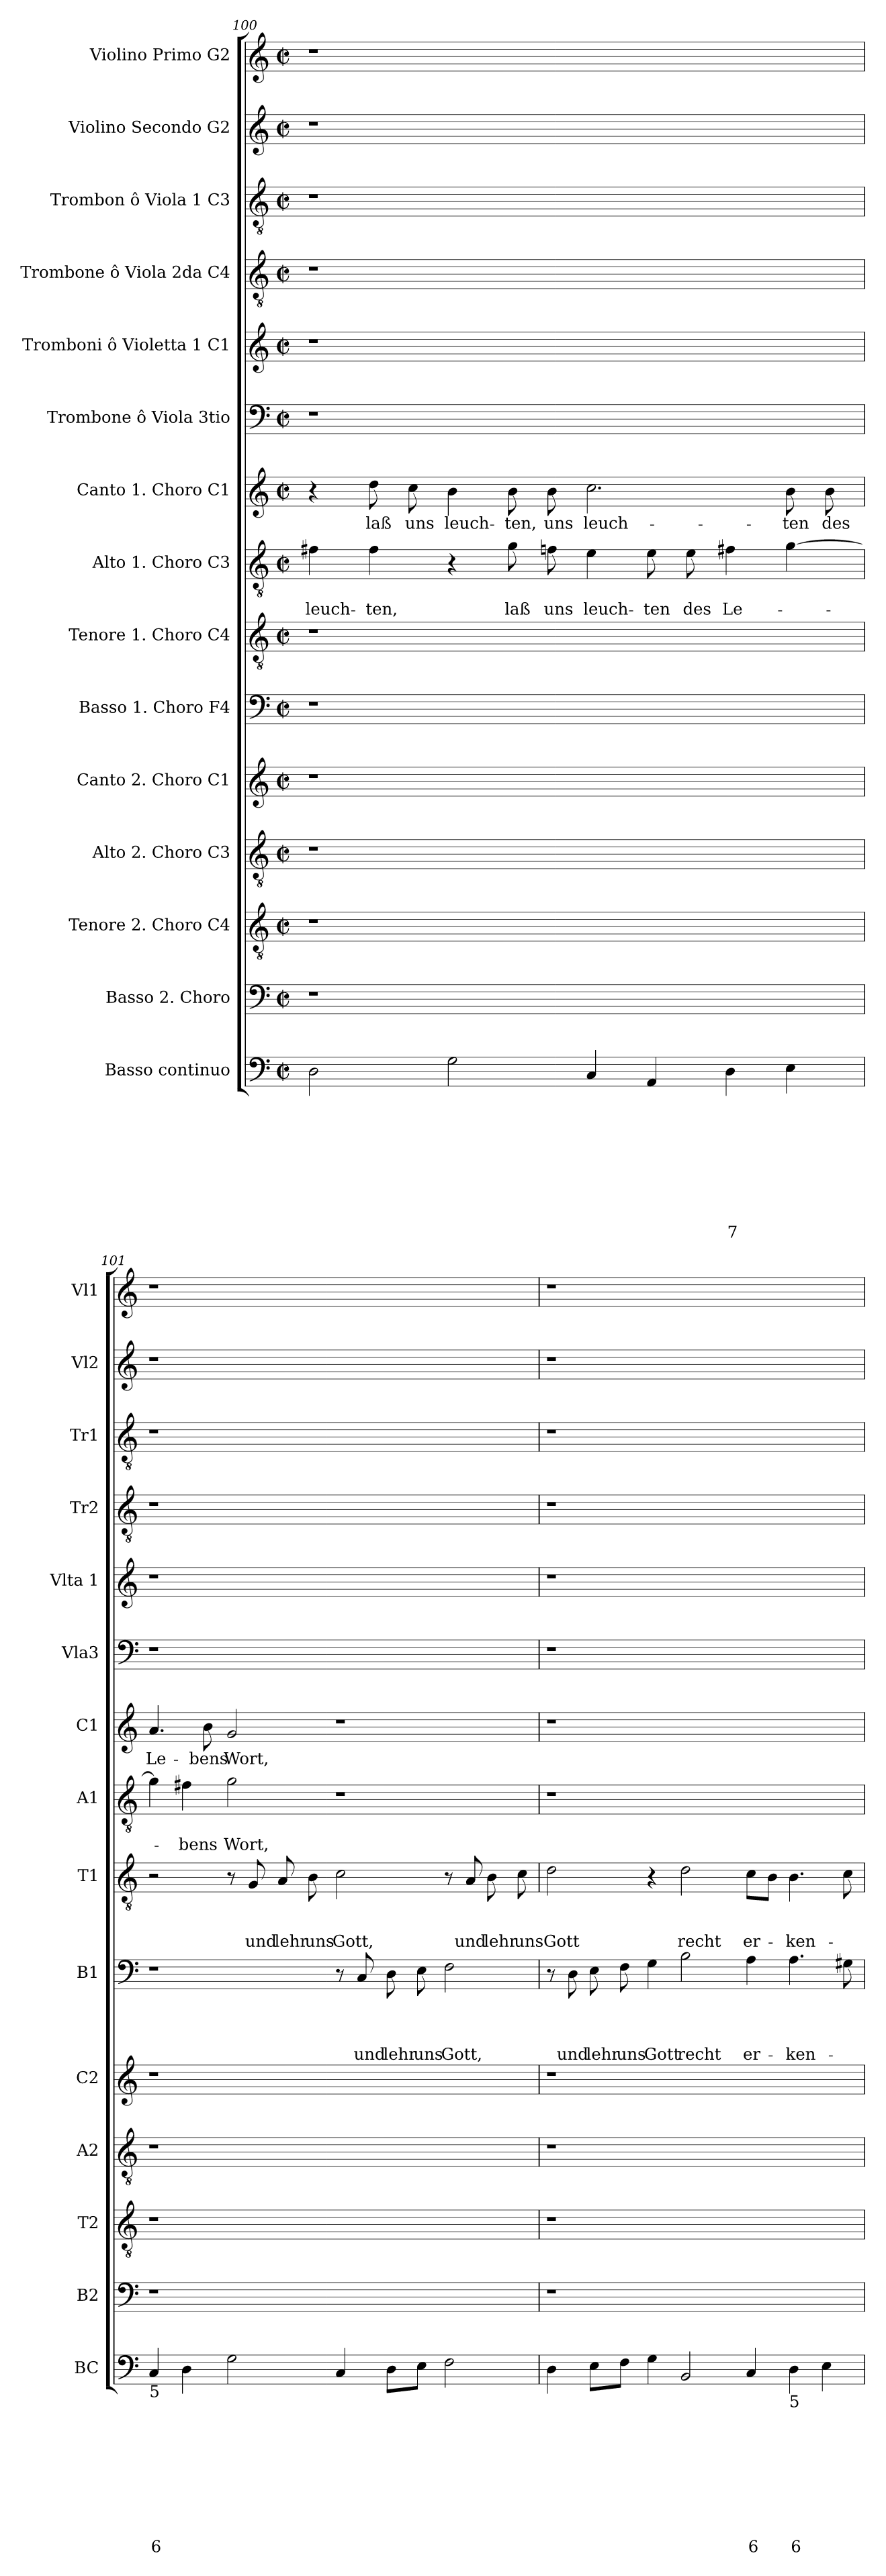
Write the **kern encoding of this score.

**kern	**text	**text	**text	**text	**text	**text	**text	**text	**text	**kern	**kern	**kern	**kern	**kern	**text	**text	**text	**text	**kern	**text	**text	**text	**kern	**text	**text	**kern	**text	**kern	**kern	**kern	**kern	**kern	**kern
*part15	*part15	*part15	*part15	*part15	*part15	*part15	*part15	*part15	*part15	*part14	*part13	*part12	*part11	*part10	*part10	*part10	*part10	*part10	*part9	*part9	*part9	*part9	*part8	*part8	*part8	*part7	*part7	*part6	*part5	*part4	*part3	*part2	*part1
*staff15	*staff15	*staff15	*staff15	*staff15	*staff15	*staff15	*staff15	*staff15	*staff15	*staff14	*staff13	*staff12	*staff11	*staff10	*staff10	*staff10	*staff10	*staff10	*staff9	*staff9	*staff9	*staff9	*staff8	*staff8	*staff8	*staff7	*staff7	*staff6	*staff5	*staff4	*staff3	*staff2	*staff1
*I"Basso continuo	*	*	*	*	*	*	*	*	*	*I"Basso 2. Choro	*I"Tenore 2. Choro C4	*I"Alto 2. Choro C3	*I"Canto 2. Choro  C1	*I"Basso 1. Choro F4	*	*	*	*	*I"Tenore 1. Choro C4	*	*	*	*I"Alto 1. Choro C3	*	*	*I"Canto 1. Choro  C1	*	*I"Trombone ô Viola 3tio	*I"Tromboni ô Violetta 1 C1	*I"Trombone ô Viola 2da C4	*I"Trombon ô Viola 1 C3	*I"Violino Secondo G2	*I"Violino Primo G2
*I'BC	*	*	*	*	*	*	*	*	*	*I'B2	*I'T2	*I'A2	*I'C2	*I'B1	*	*	*	*	*I'T1	*	*	*	*I'A1	*	*	*I'C1	*	*I'Vla3	*I'Vlta 1	*I'Tr2	*I'Tr1	*I'Vl2	*I'Vl1
*clefF4	*	*	*	*	*	*	*	*	*	*clefF4	*clefGv2	*clefGv2	*clefG2	*clefF4	*	*	*	*	*clefGv2	*	*	*	*clefGv2	*	*	*clefG2	*	*clefF4	*clefG2	*clefGv2	*clefGv2	*clefG2	*clefG2
*k[]	*	*	*	*	*	*	*	*	*	*k[]	*k[]	*k[]	*k[]	*k[]	*	*	*	*	*k[]	*	*	*	*k[]	*	*	*k[]	*	*k[]	*k[]	*k[]	*k[]	*k[]	*k[]
*C:	*	*	*	*	*	*	*	*	*	*C:	*C:	*C:	*C:	*C:	*	*	*	*	*C:	*	*	*	*C:	*	*	*C:	*	*C:	*C:	*C:	*C:	*C:	*C:
*M2/2	*	*	*	*	*	*	*	*	*	*M2/2	*M2/2	*M2/2	*M2/2	*M2/2	*	*	*	*	*M2/2	*	*	*	*M2/2	*	*	*M2/2	*	*M2/2	*M2/2	*M2/2	*M2/2	*M2/2	*M2/2
*met(c|)	*	*	*	*	*	*	*	*	*	*met(c|)	*met(c|)	*met(c|)	*met(c|)	*met(c|)	*	*	*	*	*met(c|)	*	*	*	*met(c|)	*	*	*met(c|)	*	*met(c|)	*met(c|)	*met(c|)	*met(c|)	*met(c|)	*met(c|)
=100	=100	=100	=100	=100	=100	=100	=100	=100	=100	=100	=100	=100	=100	=100	=100	=100	=100	=100	=100	=100	=100	=100	=100	=100	=100	=100	=100	=100	=100	=100	=100	=100	=100
!	!	!	!	!	!	!	!	!	!	!	!	!	!	!	!	!	!	!	!	!	!	!	!	!	!LO:LY:b	!	!	!	!	!	!	!	!
2D\	.	.	.	.	.	.	.	.	.	1r	1r	1r	1r	1r	.	.	.	.	1r	.	.	.	4f#\	.	leuch-	4r	.	1r	1r	1r	1r	1r	1r
!	!	!	!	!	!	!	!	!	!	!	!	!	!	!	!	!	!	!	!	!	!	!	!	!	!LO:LY:b	!	!LO:LY:b	!	!	!	!	!	!
.	.	.	.	.	.	.	.	.	.	.	.	.	.	.	.	.	.	.	.	.	.	.	4f#\	.	-ten,	8dd\	laß	.	.	.	.	.	.
!	!	!	!	!	!	!	!	!	!	!	!	!	!	!	!	!	!	!	!	!	!	!	!	!	!	!	!LO:LY:b	!	!	!	!	!	!
.	.	.	.	.	.	.	.	.	.	.	.	.	.	.	.	.	.	.	.	.	.	.	.	.	.	8cc\	uns	.	.	.	.	.	.
!	!	!	!	!	!	!	!	!	!	!	!	!	!	!	!	!	!	!	!	!	!	!	!	!	!	!	!LO:LY:b	!	!	!	!	!	!
2G\	.	.	.	.	.	.	.	.	.	.	.	.	.	.	.	.	.	.	.	.	.	.	4r	.	.	4b\	leuch-	.	.	.	.	.	.
!	!	!	!	!	!	!	!	!	!	!	!	!	!	!	!	!	!	!	!	!	!	!	!	!	!LO:LY:b	!	!LO:LY:b	!	!	!	!	!	!
.	.	.	.	.	.	.	.	.	.	.	.	.	.	.	.	.	.	.	.	.	.	.	8g\	.	laß	8b\	-ten,	.	.	.	.	.	.
!	!	!	!	!	!	!	!	!	!	!	!	!	!	!	!	!	!	!	!	!	!	!	!	!	!LO:LY:b	!	!LO:LY:b	!	!	!	!	!	!
.	.	.	.	.	.	.	.	.	.	.	.	.	.	.	.	.	.	.	.	.	.	.	8fn\	.	uns	8b\	uns	.	.	.	.	.	.
!	!	!	!	!	!	!	!	!	!	!	!	!	!	!	!	!	!	!	!	!	!	!	!	!	!LO:LY:b	!	!LO:LY:b	!	!	!	!	!	!
4C/	.	.	.	.	.	.	.	.	.	1ryy	1ryy	1ryy	1ryy	1ryy	.	.	.	.	1ryy	.	.	.	4e\	.	leuch-	2.cc\	leuch-	1ryy	1ryy	1ryy	1ryy	1ryy	1ryy
!	!	!	!	!	!	!	!	!	!	!	!	!	!	!	!	!	!	!	!	!	!	!	!	!	!LO:LY:b	!	!	!	!	!	!	!	!
4AA/	.	.	.	.	.	.	.	.	.	.	.	.	.	.	.	.	.	.	.	.	.	.	8e\	.	-ten	.	.	.	.	.	.	.	.
!	!	!	!	!	!	!	!	!	!	!	!	!	!	!	!	!	!	!	!	!	!	!	!	!	!LO:LY:b	!	!	!	!	!	!	!	!
.	.	.	.	.	.	.	.	.	.	.	.	.	.	.	.	.	.	.	.	.	.	.	8e\	.	des	.	.	.	.	.	.	.	.
!	!	!	!	!	!	!	!	!	!LO:LY:b	!	!	!	!	!	!	!	!	!	!	!	!	!	!	!	!LO:LY:b	!	!	!	!	!	!	!	!
4D\	.	.	.	.	.	.	.	.	7	.	.	.	.	.	.	.	.	.	.	.	.	.	4f#X\	.	Le-	.	.	.	.	.	.	.	.
!	!	!	!	!	!	!	!	!	!	!	!	!	!	!	!	!	!	!	!	!	!	!	!	!	!	!	!LO:LY:b	!	!	!	!	!	!
4E\	.	.	.	.	.	.	.	.	.	.	.	.	.	.	.	.	.	.	.	.	.	.	[4g\	.	.	8b\	-ten	.	.	.	.	.	.
!	!	!	!	!	!	!	!	!	!	!	!	!	!	!	!	!	!	!	!	!	!	!	!	!	!	!	!LO:LY:b	!	!	!	!	!	!
.	.	.	.	.	.	.	.	.	.	.	.	.	.	.	.	.	.	.	.	.	.	.	.	.	.	8b\	des	.	.	.	.	.	.
!!LO:LB:g=z
=101	=101	=101	=101	=101	=101	=101	=101	=101	=101	=101	=101	=101	=101	=101	=101	=101	=101	=101	=101	=101	=101	=101	=101	=101	=101	=101	=101	=101	=101	=101	=101	=101	=101
!LO:TX:b:t=5	!	!	!	!	!	!	!	!	!	!	!	!	!	!	!	!	!	!	!	!	!	!	!	!	!	!	!	!	!	!	!	!	!
!	!	!	!	!	!	!	!	!	!LO:LY:b	!	!	!	!	!	!	!	!	!	!	!	!	!	!	!	!	!	!LO:LY:b	!	!	!	!	!	!
4C/	.	.	.	.	.	.	.	.	6	1r	1r	1r	1r	1r	.	.	.	.	2r	.	.	.	4g\]	.	.	4.a/	Le-	1r	1r	1r	1r	1r	1r
!	!	!	!	!	!	!	!	!	!	!	!	!	!	!	!	!	!	!	!	!	!	!	!	!	!LO:LY:b	!	!	!	!	!	!	!	!
4D\	.	.	.	.	.	.	.	.	.	.	.	.	.	.	.	.	.	.	.	.	.	.	4f#X\	.	-bens	.	.	.	.	.	.	.	.
!	!	!	!	!	!	!	!	!	!	!	!	!	!	!	!	!	!	!	!	!	!	!	!	!	!	!	!LO:LY:b	!	!	!	!	!	!
.	.	.	.	.	.	.	.	.	.	.	.	.	.	.	.	.	.	.	.	.	.	.	.	.	.	8b\	-bens	.	.	.	.	.	.
!	!	!	!	!	!	!	!	!	!	!	!	!	!	!	!	!	!	!	!	!	!	!	!	!	!LO:LY:b	!	!LO:LY:b	!	!	!	!	!	!
2G\	.	.	.	.	.	.	.	.	.	.	.	.	.	.	.	.	.	.	8r	.	.	.	2g\	.	Wort,	2g/	Wort,	.	.	.	.	.	.
!	!	!	!	!	!	!	!	!	!	!	!	!	!	!	!	!	!	!	!	!	!	!LO:LY:b	!	!	!	!	!	!	!	!	!	!	!
.	.	.	.	.	.	.	.	.	.	.	.	.	.	.	.	.	.	.	8G/	.	.	und	.	.	.	.	.	.	.	.	.	.	.
!	!	!	!	!	!	!	!	!	!	!	!	!	!	!	!	!	!	!	!	!	!	!LO:LY:b	!	!	!	!	!	!	!	!	!	!	!
.	.	.	.	.	.	.	.	.	.	.	.	.	.	.	.	.	.	.	8A/	.	.	lehr	.	.	.	.	.	.	.	.	.	.	.
!	!	!	!	!	!	!	!	!	!	!	!	!	!	!	!	!	!	!	!	!	!	!LO:LY:b	!	!	!	!	!	!	!	!	!	!	!
.	.	.	.	.	.	.	.	.	.	.	.	.	.	.	.	.	.	.	8B\	.	.	uns	.	.	.	.	.	.	.	.	.	.	.
!	!	!	!	!	!	!	!	!	!	!	!	!	!	!	!	!	!	!	!	!	!	!LO:LY:b	!	!	!	!	!	!	!	!	!	!	!
4C/	.	.	.	.	.	.	.	.	.	1ryy	1ryy	1ryy	1ryy	8r	.	.	.	.	2c\	.	.	Gott,	1r	.	.	1r	.	1ryy	1ryy	1ryy	1ryy	1ryy	1ryy
!	!	!	!	!	!	!	!	!	!	!	!	!	!	!	!	!	!	!LO:LY:b	!	!	!	!	!	!	!	!	!	!	!	!	!	!	!
.	.	.	.	.	.	.	.	.	.	.	.	.	.	8C/	.	.	.	und	.	.	.	.	.	.	.	.	.	.	.	.	.	.	.
!	!	!	!	!	!	!	!	!	!	!	!	!	!	!	!	!	!	!LO:LY:b	!	!	!	!	!	!	!	!	!	!	!	!	!	!	!
8D\L	.	.	.	.	.	.	.	.	.	.	.	.	.	8D\	.	.	.	lehr	.	.	.	.	.	.	.	.	.	.	.	.	.	.	.
!	!	!	!	!	!	!	!	!	!	!	!	!	!	!	!	!	!	!LO:LY:b	!	!	!	!	!	!	!	!	!	!	!	!	!	!	!
8E\J	.	.	.	.	.	.	.	.	.	.	.	.	.	8E\	.	.	.	uns	.	.	.	.	.	.	.	.	.	.	.	.	.	.	.
!	!	!	!	!	!	!	!	!	!	!	!	!	!	!	!	!	!	!LO:LY:b	!	!	!	!	!	!	!	!	!	!	!	!	!	!	!
2F\	.	.	.	.	.	.	.	.	.	.	.	.	.	2F\	.	.	.	Gott,	8r	.	.	.	.	.	.	.	.	.	.	.	.	.	.
!	!	!	!	!	!	!	!	!	!	!	!	!	!	!	!	!	!	!	!	!	!	!LO:LY:b	!	!	!	!	!	!	!	!	!	!	!
.	.	.	.	.	.	.	.	.	.	.	.	.	.	.	.	.	.	.	8A/	.	.	und	.	.	.	.	.	.	.	.	.	.	.
!	!	!	!	!	!	!	!	!	!	!	!	!	!	!	!	!	!	!	!	!	!	!LO:LY:b	!	!	!	!	!	!	!	!	!	!	!
.	.	.	.	.	.	.	.	.	.	.	.	.	.	.	.	.	.	.	8B\	.	.	lehr	.	.	.	.	.	.	.	.	.	.	.
!	!	!	!	!	!	!	!	!	!	!	!	!	!	!	!	!	!	!	!	!	!	!LO:LY:b	!	!	!	!	!	!	!	!	!	!	!
.	.	.	.	.	.	.	.	.	.	.	.	.	.	.	.	.	.	.	8c\	.	.	uns	.	.	.	.	.	.	.	.	.	.	.
=102	=102	=102	=102	=102	=102	=102	=102	=102	=102	=102	=102	=102	=102	=102	=102	=102	=102	=102	=102	=102	=102	=102	=102	=102	=102	=102	=102	=102	=102	=102	=102	=102	=102
!	!	!	!	!	!	!	!	!	!	!	!	!	!	!	!	!	!	!	!	!	!	!LO:LY:b	!	!	!	!	!	!	!	!	!	!	!
4D\	.	.	.	.	.	.	.	.	.	1r	1r	1r	1r	8r	.	.	.	.	2d\	.	.	Gott	1r	.	.	1r	.	1r	1r	1r	1r	1r	1r
!	!	!	!	!	!	!	!	!	!	!	!	!	!	!	!	!	!	!LO:LY:b	!	!	!	!	!	!	!	!	!	!	!	!	!	!	!
.	.	.	.	.	.	.	.	.	.	.	.	.	.	8D\	.	.	.	und	.	.	.	.	.	.	.	.	.	.	.	.	.	.	.
!	!	!	!	!	!	!	!	!	!	!	!	!	!	!	!	!	!	!LO:LY:b	!	!	!	!	!	!	!	!	!	!	!	!	!	!	!
8E\L	.	.	.	.	.	.	.	.	.	.	.	.	.	8E\	.	.	.	lehr	.	.	.	.	.	.	.	.	.	.	.	.	.	.	.
!	!	!	!	!	!	!	!	!	!	!	!	!	!	!	!	!	!	!LO:LY:b	!	!	!	!	!	!	!	!	!	!	!	!	!	!	!
8F\J	.	.	.	.	.	.	.	.	.	.	.	.	.	8F\	.	.	.	uns	.	.	.	.	.	.	.	.	.	.	.	.	.	.	.
!	!	!	!	!	!	!	!	!	!	!	!	!	!	!	!	!	!	!LO:LY:b	!	!	!	!	!	!	!	!	!	!	!	!	!	!	!
4G\	.	.	.	.	.	.	.	.	.	.	.	.	.	4G\	.	.	.	Gott	4r	.	.	.	.	.	.	.	.	.	.	.	.	.	.
!	!	!	!	!	!	!	!	!	!	!	!	!	!	!	!	!	!	!LO:LY:b	!	!	!	!LO:LY:b	!	!	!	!	!	!	!	!	!	!	!
2BB/	.	.	.	.	.	.	.	.	.	.	.	.	.	2B\	.	.	.	recht	2d\	.	.	recht	.	.	.	.	.	.	.	.	.	.	.
.	.	.	.	.	.	.	.	.	.	1ryy	1ryy	1ryy	1ryy	.	.	.	.	.	.	.	.	.	1ryy	.	.	1ryy	.	1ryy	1ryy	1ryy	1ryy	1ryy	1ryy
!	!	!	!	!	!	!	!	!	!LO:LY:b	!	!	!	!	!	!	!	!	!LO:LY:b	!	!	!	!LO:LY:b	!	!	!	!	!	!	!	!	!	!	!
4C/	.	.	.	.	.	.	.	.	6	.	.	.	.	4A\	.	.	.	er-	8c\L	.	.	er-	.	.	.	.	.	.	.	.	.	.	.
.	.	.	.	.	.	.	.	.	.	.	.	.	.	.	.	.	.	.	8B\J	.	.	.	.	.	.	.	.	.	.	.	.	.	.
!LO:TX:b:t=5	!	!	!	!	!	!	!	!	!	!	!	!	!	!	!	!	!	!	!	!	!	!	!	!	!	!	!	!	!	!	!	!	!
!	!	!	!	!	!	!	!	!	!LO:LY:b	!	!	!	!	!	!	!	!	!LO:LY:b	!	!	!	!LO:LY:b	!	!	!	!	!	!	!	!	!	!	!
4D\	.	.	.	.	.	.	.	.	6	.	.	.	.	4.A\	.	.	.	-ken-	4.B\	.	.	-ken-	.	.	.	.	.	.	.	.	.	.	.
4E\	.	.	.	.	.	.	.	.	.	.	.	.	.	.	.	.	.	.	.	.	.	.	.	.	.	.	.	.	.	.	.	.	.
.	.	.	.	.	.	.	.	.	.	.	.	.	.	8G#X\	.	.	.	.	8c\	.	.	.	.	.	.	.	.	.	.	.	.	.	.
=	=	=	=	=	=	=	=	=	=	=	=	=	=	=	=	=	=	=	=	=	=	=	=	=	=	=	=	=	=	=	=	=	=
*-	*-	*-	*-	*-	*-	*-	*-	*-	*-	*-	*-	*-	*-	*-	*-	*-	*-	*-	*-	*-	*-	*-	*-	*-	*-	*-	*-	*-	*-	*-	*-	*-	*-
